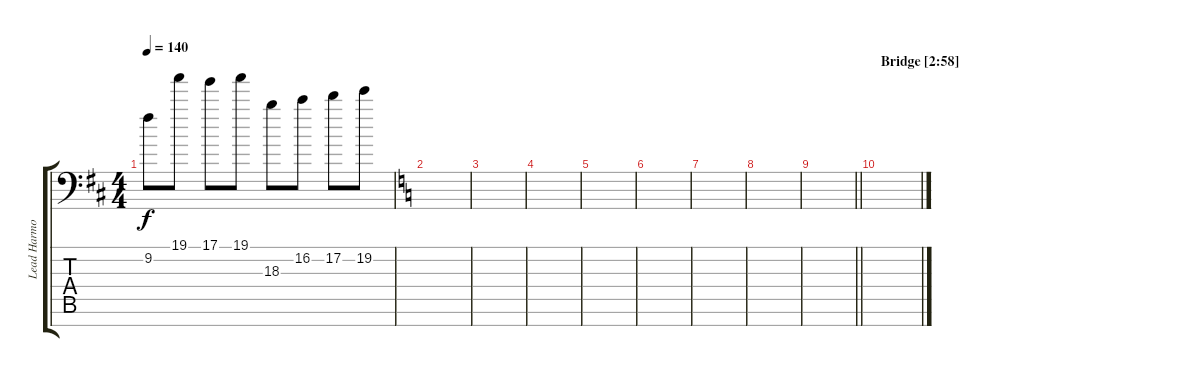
\track ("Lead Harmony" "Lead Harmo") {instrument distortionguitar}
\staff {score tabs}
\tuning (D4 A3 F3 C3 G2 D2 A1) {hide}
\ts (4 4)
\tempo 140
\clef f4
\ks bminor
9.2{t}.8{dy f} 19.1.8 17.1.8 19.1.8 18.3.8 16.2.8 17.2.8 19.2.8 |
\ks aminor
|
|
|
|
|
|
|
\barLineRight lightlight
|
\section ("" "Bridge [2:58]")
